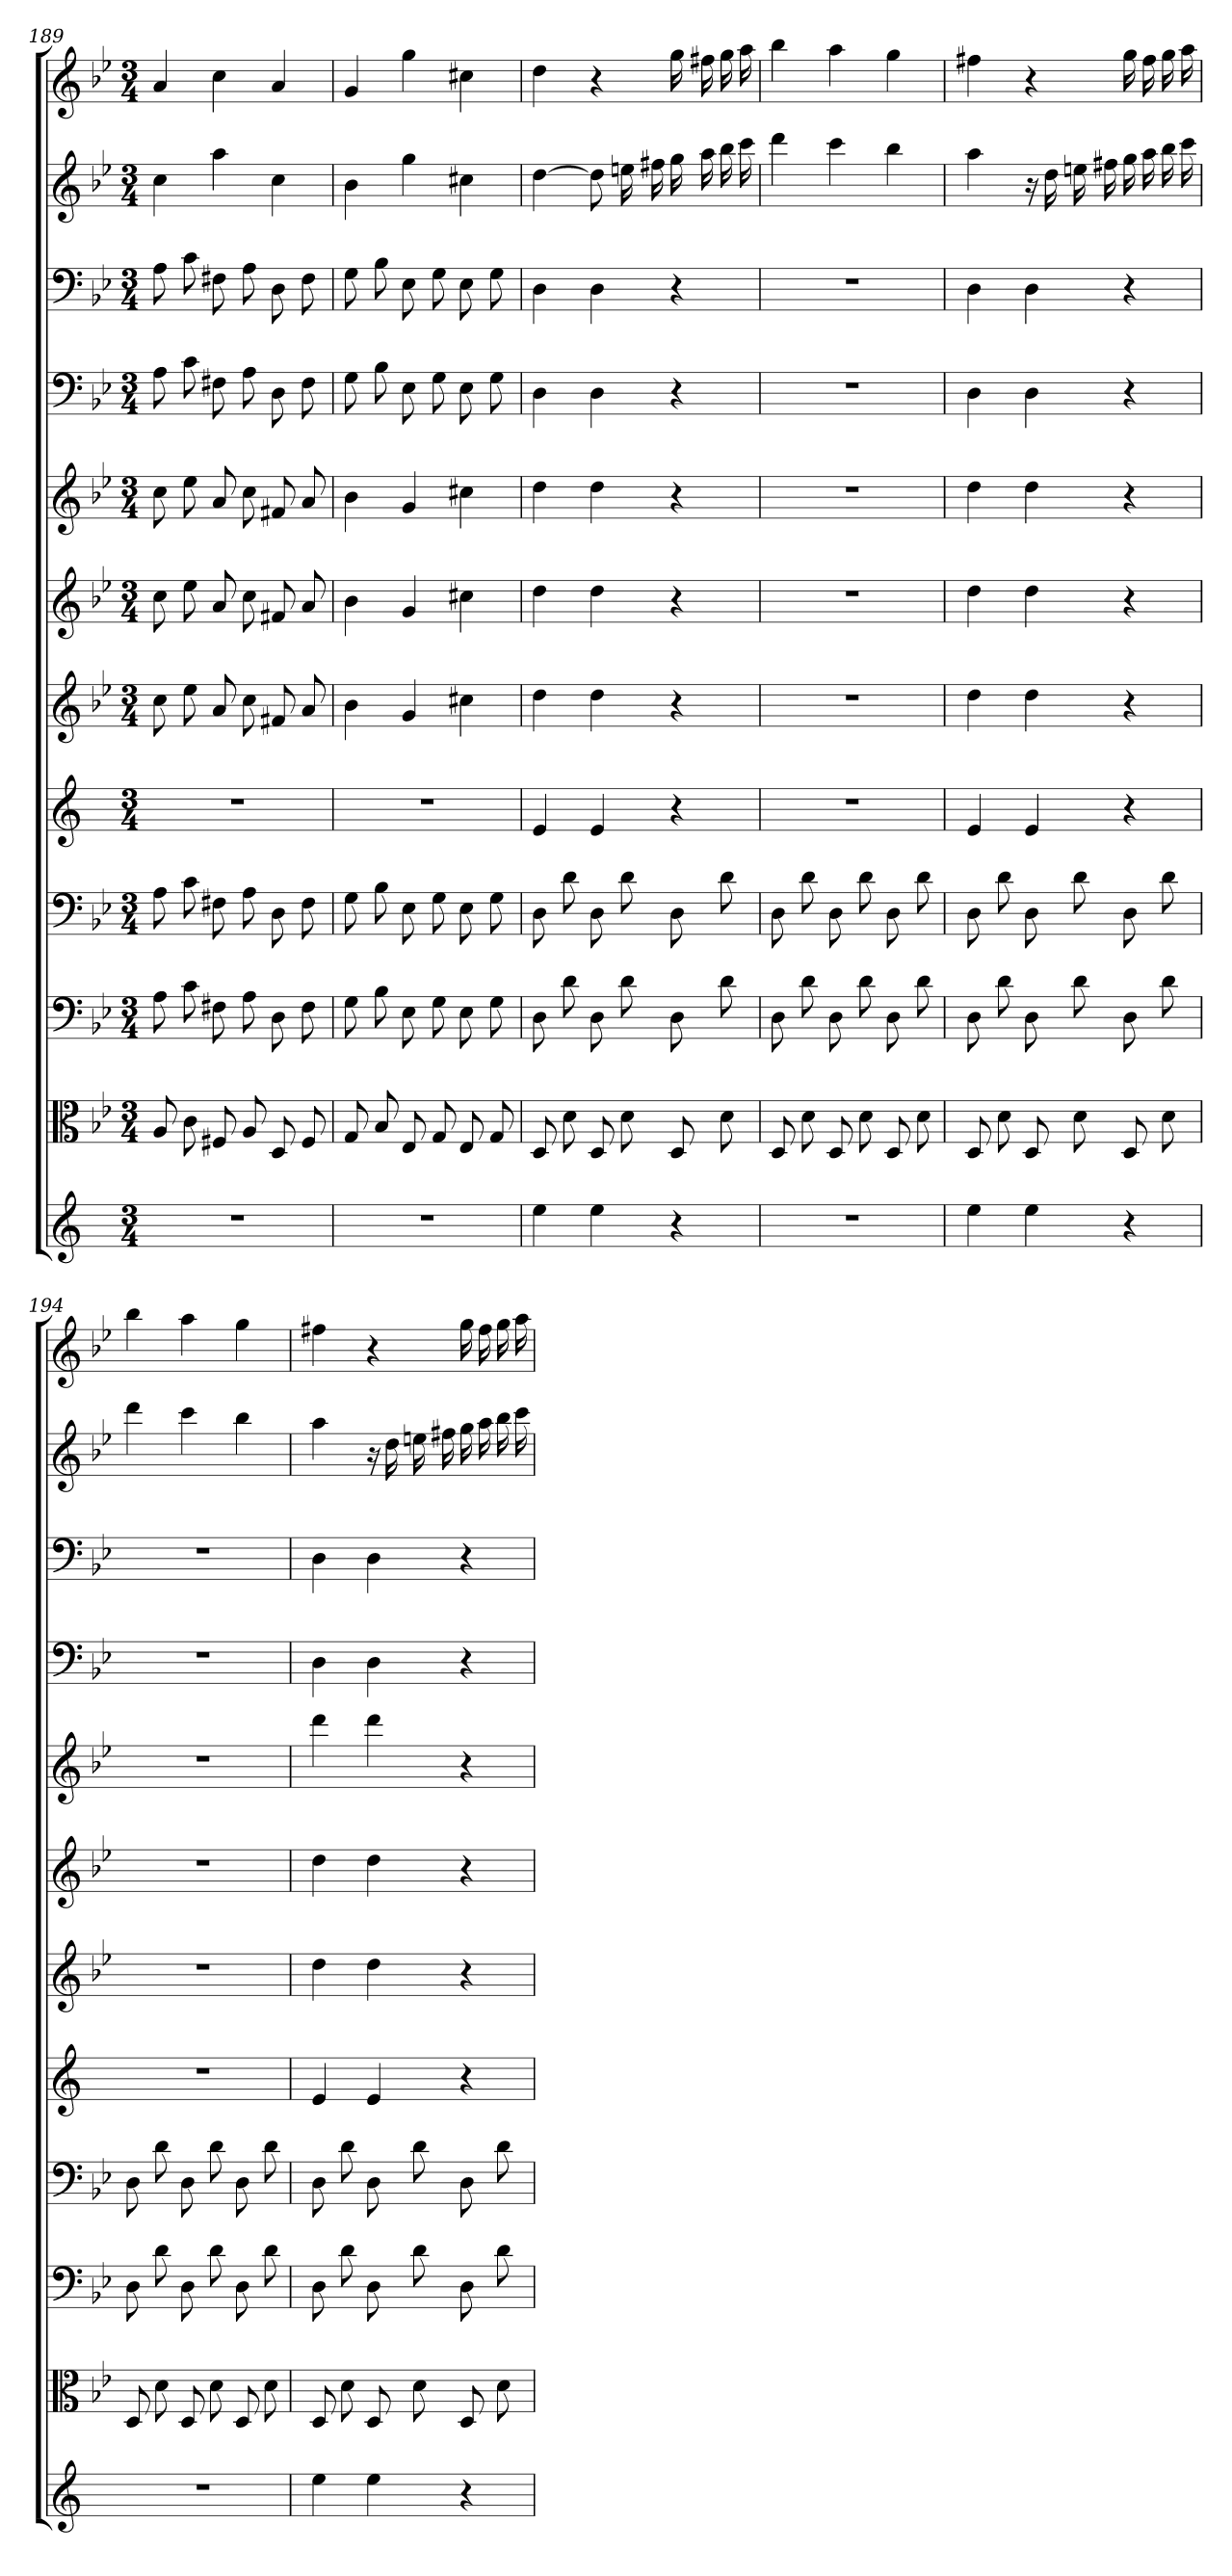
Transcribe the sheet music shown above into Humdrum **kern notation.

**kern	**kern	**kern	**kern	**kern	**kern	**kern	**kern	**kern	**kern	**kern	**kern
*part12	*part11	*part10	*part9	*part8	*part7	*part6	*part5	*part4	*part3	*part2	*part1
*staff12	*staff11	*staff10	*staff9	*staff8	*staff7	*staff6	*staff5	*staff4	*staff3	*staff2	*staff1
*	*clefC3	*clefF4	*clefF4	*	*	*	*	*clefF4	*clefF4	*	*
*k[]	*k[b-e-]	*k[b-e-]	*k[b-e-]	*k[]	*k[b-e-]	*k[b-e-]	*k[b-e-]	*k[b-e-]	*k[b-e-]	*k[b-e-]	*k[b-e-]
*M3/4	*M3/4	*M3/4	*M3/4	*M3/4	*M3/4	*M3/4	*M3/4	*M3/4	*M3/4	*M3/4	*M3/4
=189	=189	=189	=189	=189	=189	=189	=189	=189	=189	=189	=189
2.r	8A	8A	8A	2.r	8cc	8cc	8cc	8A	8A	4cc	4a
.	8c	8c	8c	.	8ee-	8ee-	8ee-	8c	8c	.	.
.	8F#X	8F#X	8F#X	.	8a	8a	8a	8F#X	8F#X	4aa	4cc
.	8A	8A	8A	.	8cc	8cc	8cc	8A	8A	.	.
.	8D	8D	8D	.	8f#X	8f#X	8f#X	8D	8D	4cc	4a
.	8F#	8F#	8F#	.	8a	8a	8a	8F#	8F#	.	.
=190	=190	=190	=190	=190	=190	=190	=190	=190	=190	=190	=190
2.r	8G	8G	8G	2.r	4b-	4b-	4b-	8G	8G	4b-	4g
.	8B-	8B-	8B-	.	.	.	.	8B-	8B-	.	.
.	8E-	8E-	8E-	.	4g	4g	4g	8E-	8E-	4gg	4gg
.	8G	8G	8G	.	.	.	.	8G	8G	.	.
.	8E-	8E-	8E-	.	4cc#X	4cc#X	4cc#X	8E-	8E-	4cc#X	4cc#X
.	8G	8G	8G	.	.	.	.	8G	8G	.	.
=191	=191	=191	=191	=191	=191	=191	=191	=191	=191	=191	=191
4ee	8D	8D	8D	4e	4dd	4dd	4dd	4D	4D	[4dd	4dd
.	8d	8d	8d	.	.	.	.	.	.	.	.
4ee	8D	8D	8D	4e	4dd	4dd	4dd	4D	4D	8dd]	4r
.	8d	8d	8d	.	.	.	.	.	.	16een	.
.	.	.	.	.	.	.	.	.	.	16ff#X	.
4r	8D	8D	8D	4r	4r	4r	4r	4r	4r	16gg	16gg
.	.	.	.	.	.	.	.	.	.	16aa	16ff#X
.	8d	8d	8d	.	.	.	.	.	.	16bb-	16gg
.	.	.	.	.	.	.	.	.	.	16ccc	16aa
=192	=192	=192	=192	=192	=192	=192	=192	=192	=192	=192	=192
2.r	8D	8D	8D	2.r	2.r	2.r	2.r	2.r	2.r	4ddd	4bb-
.	8d	8d	8d	.	.	.	.	.	.	.	.
.	8D	8D	8D	.	.	.	.	.	.	4ccc	4aa
.	8d	8d	8d	.	.	.	.	.	.	.	.
.	8D	8D	8D	.	.	.	.	.	.	4bb-	4gg
.	8d	8d	8d	.	.	.	.	.	.	.	.
=193	=193	=193	=193	=193	=193	=193	=193	=193	=193	=193	=193
4ee	8D	8D	8D	4e	4dd	4dd	4dd	4D	4D	4aa	4ff#X
.	8d	8d	8d	.	.	.	.	.	.	.	.
4ee	8D	8D	8D	4e	4dd	4dd	4dd	4D	4D	16r	4r
.	.	.	.	.	.	.	.	.	.	16dd	.
.	8d	8d	8d	.	.	.	.	.	.	16een	.
.	.	.	.	.	.	.	.	.	.	16ff#X	.
4r	8D	8D	8D	4r	4r	4r	4r	4r	4r	16gg	16gg
.	.	.	.	.	.	.	.	.	.	16aa	16ff#
.	8d	8d	8d	.	.	.	.	.	.	16bb-	16gg
.	.	.	.	.	.	.	.	.	.	16ccc	16aa
=194	=194	=194	=194	=194	=194	=194	=194	=194	=194	=194	=194
2.r	8D	8D	8D	2.r	2.r	2.r	2.r	2.r	2.r	4ddd	4bb-
.	8d	8d	8d	.	.	.	.	.	.	.	.
.	8D	8D	8D	.	.	.	.	.	.	4ccc	4aa
.	8d	8d	8d	.	.	.	.	.	.	.	.
.	8D	8D	8D	.	.	.	.	.	.	4bb-	4gg
.	8d	8d	8d	.	.	.	.	.	.	.	.
=195	=195	=195	=195	=195	=195	=195	=195	=195	=195	=195	=195
4ee	8D	8D	8D	4e	4dd	4dd	4ddd	4D	4D	4aa	4ff#X
.	8d	8d	8d	.	.	.	.	.	.	.	.
4ee	8D	8D	8D	4e	4dd	4dd	4ddd	4D	4D	16r	4r
.	.	.	.	.	.	.	.	.	.	16dd	.
.	8d	8d	8d	.	.	.	.	.	.	16een	.
.	.	.	.	.	.	.	.	.	.	16ff#X	.
4r	8D	8D	8D	4r	4r	4r	4r	4r	4r	16gg	16gg
.	.	.	.	.	.	.	.	.	.	16aa	16ff#
.	8d	8d	8d	.	.	.	.	.	.	16bb-	16gg
.	.	.	.	.	.	.	.	.	.	16ccc	16aa
=	=	=	=	=	=	=	=	=	=	=	=
*-	*-	*-	*-	*-	*-	*-	*-	*-	*-	*-	*-
